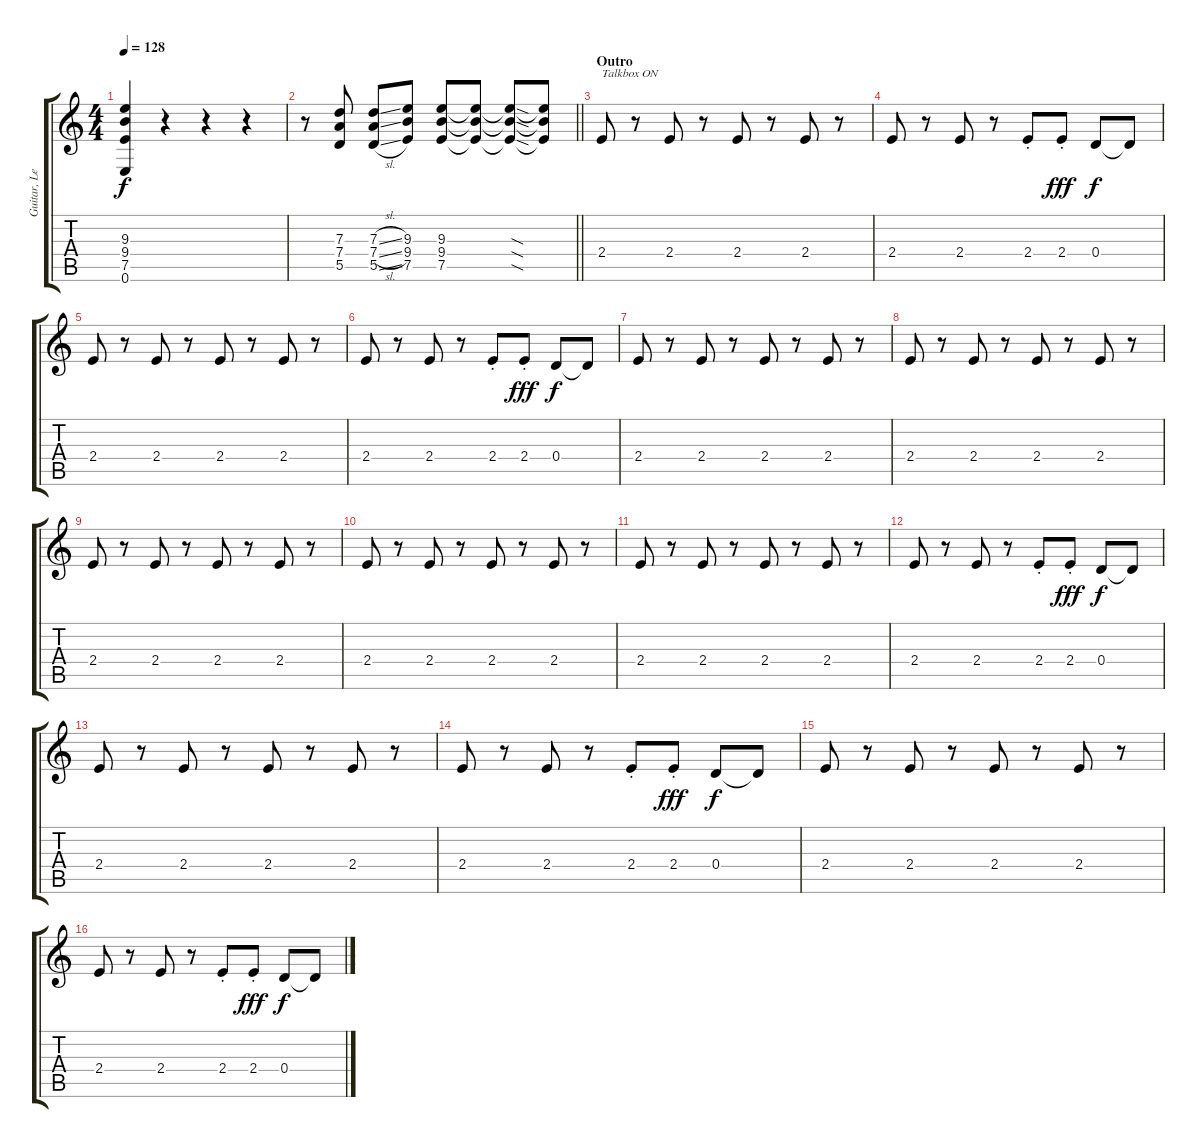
\track ("Guitar, Lead" "Guitar, Le") {instrument overdrivenguitar}
\staff {score tabs}
\tuning (E4 B3 G3 D3 A2 E2) {hide}
\ts (4 4)
\tempo 128
\clef g2
\ks c
(9.3 9.4 7.5 0.6).4{dy f} r.4 r.4 r.4 |
\barLineRight lightlight
r.8 (7.3 7.4 5.5).8 (7.3{sl} 7.4{sl} 5.5{sl}).8 (9.3 9.4 7.5).8 (9.3 9.4 7.5).8 (9.3{t} 9.4{t} 7.5{t}).8 (9.3{sod t} 9.4{sod t} 7.5{sod t}).8 (9.3{t} 9.4{t} 7.5{t}).8 |
\section ("" "Outro")
2.4.8{txt "Talkbox ON"} r.8 2.4.8 r.8 2.4.8 r.8 2.4.8 r.8 |
2.4.8 r.8 2.4.8 r.8 2.4{st}.8 2.4{st}.8{dy fff} 0.4.8{dy f} 0.4{t}.8 |
2.4.8 r.8 2.4.8 r.8 2.4.8 r.8 2.4.8 r.8 |
2.4.8 r.8 2.4.8 r.8 2.4{st}.8 2.4{st}.8{dy fff} 0.4.8{dy f} 0.4{t}.8 |
2.4.8 r.8 2.4.8 r.8 2.4.8 r.8 2.4.8 r.8 |
2.4.8 r.8 2.4.8 r.8 2.4.8 r.8 2.4.8 r.8 |
2.4.8 r.8 2.4.8 r.8 2.4.8 r.8 2.4.8 r.8 |
2.4.8 r.8 2.4.8 r.8 2.4.8 r.8 2.4.8 r.8 |
2.4.8 r.8 2.4.8 r.8 2.4.8 r.8 2.4.8 r.8 |
2.4.8 r.8 2.4.8 r.8 2.4{st}.8 2.4{st}.8{dy fff} 0.4.8{dy f} 0.4{t}.8 |
2.4.8 r.8 2.4.8 r.8 2.4.8 r.8 2.4.8 r.8 |
2.4.8 r.8 2.4.8 r.8 2.4{st}.8 2.4{st}.8{dy fff} 0.4.8{dy f} 0.4{t}.8 |
2.4.8 r.8 2.4.8 r.8 2.4.8 r.8 2.4.8 r.8 |
2.4.8 r.8 2.4.8 r.8 2.4{st}.8 2.4{st}.8{dy fff} 0.4.8{dy f} 0.4{t}.8
